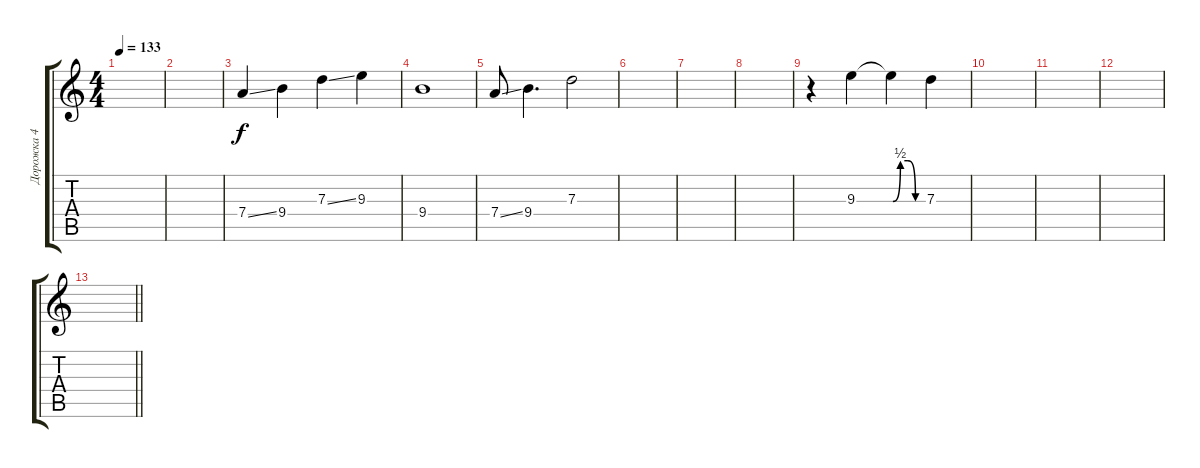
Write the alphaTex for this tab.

\track ("Дорожка 4" "Дорожка 4") {instrument overdrivenguitar}
\staff {score tabs}
\tuning (E4 B3 G3 D3 A2 E2) {hide}
\ts (4 4)
\tempo 133
\clef g2
\ks c
|
|
7.4{ss}.4 9.4.4 7.3{ss}.4 9.3.4 |
9.4.1 |
7.4{ss}.8 9.4.4{d} 7.3.2 |
|
|
|
r.4 9.3.4 9.3{be (custom 0 0 15 2 30 2 45 0 60 0) t}.4 7.3.4 |
|
|
|
\barLineRight lightlight
